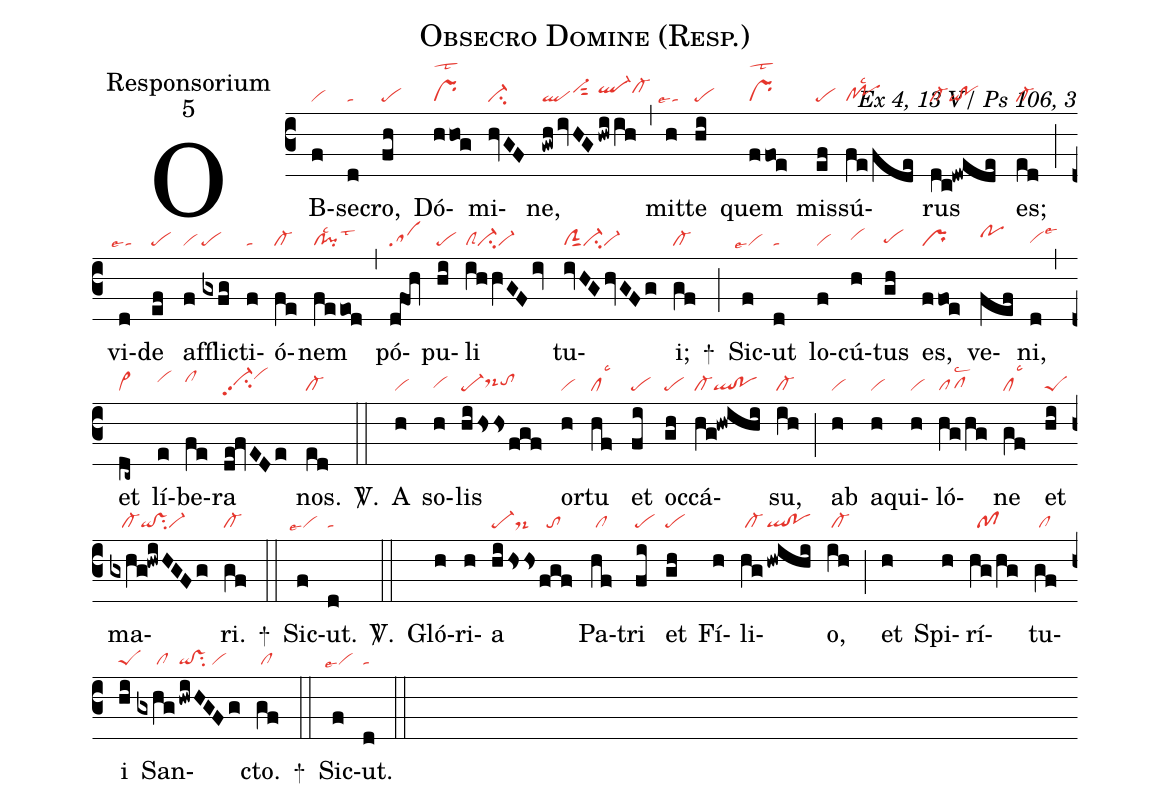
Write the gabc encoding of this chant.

name:Obsecro Domine (Resp.);
office-part:Responsorium;
mode:5;
commentary:Ex 4, 13 V/ Ps 106, 3;
nabc-lines:1;
%%
(c3)
OB(f|vi)se(d|ta)cro,(fh|pe) Dó(hhog|prlst2)mi(hvGF|ci-)ne,(gwhivHG/|qlvi-hisut2|hwiih|ql-hicl-hi) (,)
mit(h|``talse4)te(hi|pe) quem(ffoe|prlst2) mis(ef|pe)sú(fe/fde|cl!polsc2)rus(dc!dwede|cl-qi!po) es;(ed|cl-) (;)
vi(d|``talse4)de(ef|pe) af(f|vi)flic(gxfg|pe)ti(f|ta)ó(fe|cl-)nem(feeod|cl!pilsc2lst3) (,)
pó(dfOh|sa)pu(hi|pe)li(ihhVGFiv|clSci-vi-) tu(ivHGhvGFg|clSsut1ci-vi-)i;(gf|cl-) +(;)
Sic(f|``vilse7)ut(d|ta) lo(f|vi)cú(h|vihh)tus(gh|pehg) es,(ffoe|pr) ve(fef|pohi)ni,(d|vihglse3) (,)
et(dc~|vi>) lí(e|vihi)be(fe|clhi)ra(de!fvEDe|vi-hhpp2su2vihj) nos.(ed|cl-) <sp>V/</sp>.(::)
A(h|vi) so(h|vihg)lis(hi/hssfgf|pe-ds-hhtohh) or(h|vi)tu(hf|cllsc3) et(fi|pe) oc(gh|pe)cá(hg!hwihi|cl-ql!po)su,(ih|cl-) (;)
ab(h|vi) a(h|vi)qui(h|vi)ló(hg/hg|pflsc2)ne(gf|cllsc3) et(hi|peS) ma(gxhg!hwiHGFg|///cl-qi!vssu2vi-)ri.(gf|cl-) +(::)
Sic(f|``vilse7)ut.(d|ta) <sp>V/</sp>.(::)
Gló(h)ri(h)a(hi|pe-|/hss|//ds-|/fgf|//to) Pa(hf|/cl)tri(fi|pe) et(gh|pe) Fí(h)li(hg|/cl-|!hwihi|ql!po)o,(ih|/cl-) (;)
et(h) Spi(h)rí(hg/hg|//pf)tu(gf|/cl)i(hi|peS) San(gxhg|/////cl|!hwiHGFg|qi!vssu2/vi)cto.(gf|/cl) +(::)
Sic(f|``vilse7)ut.(d|ta) (::)
